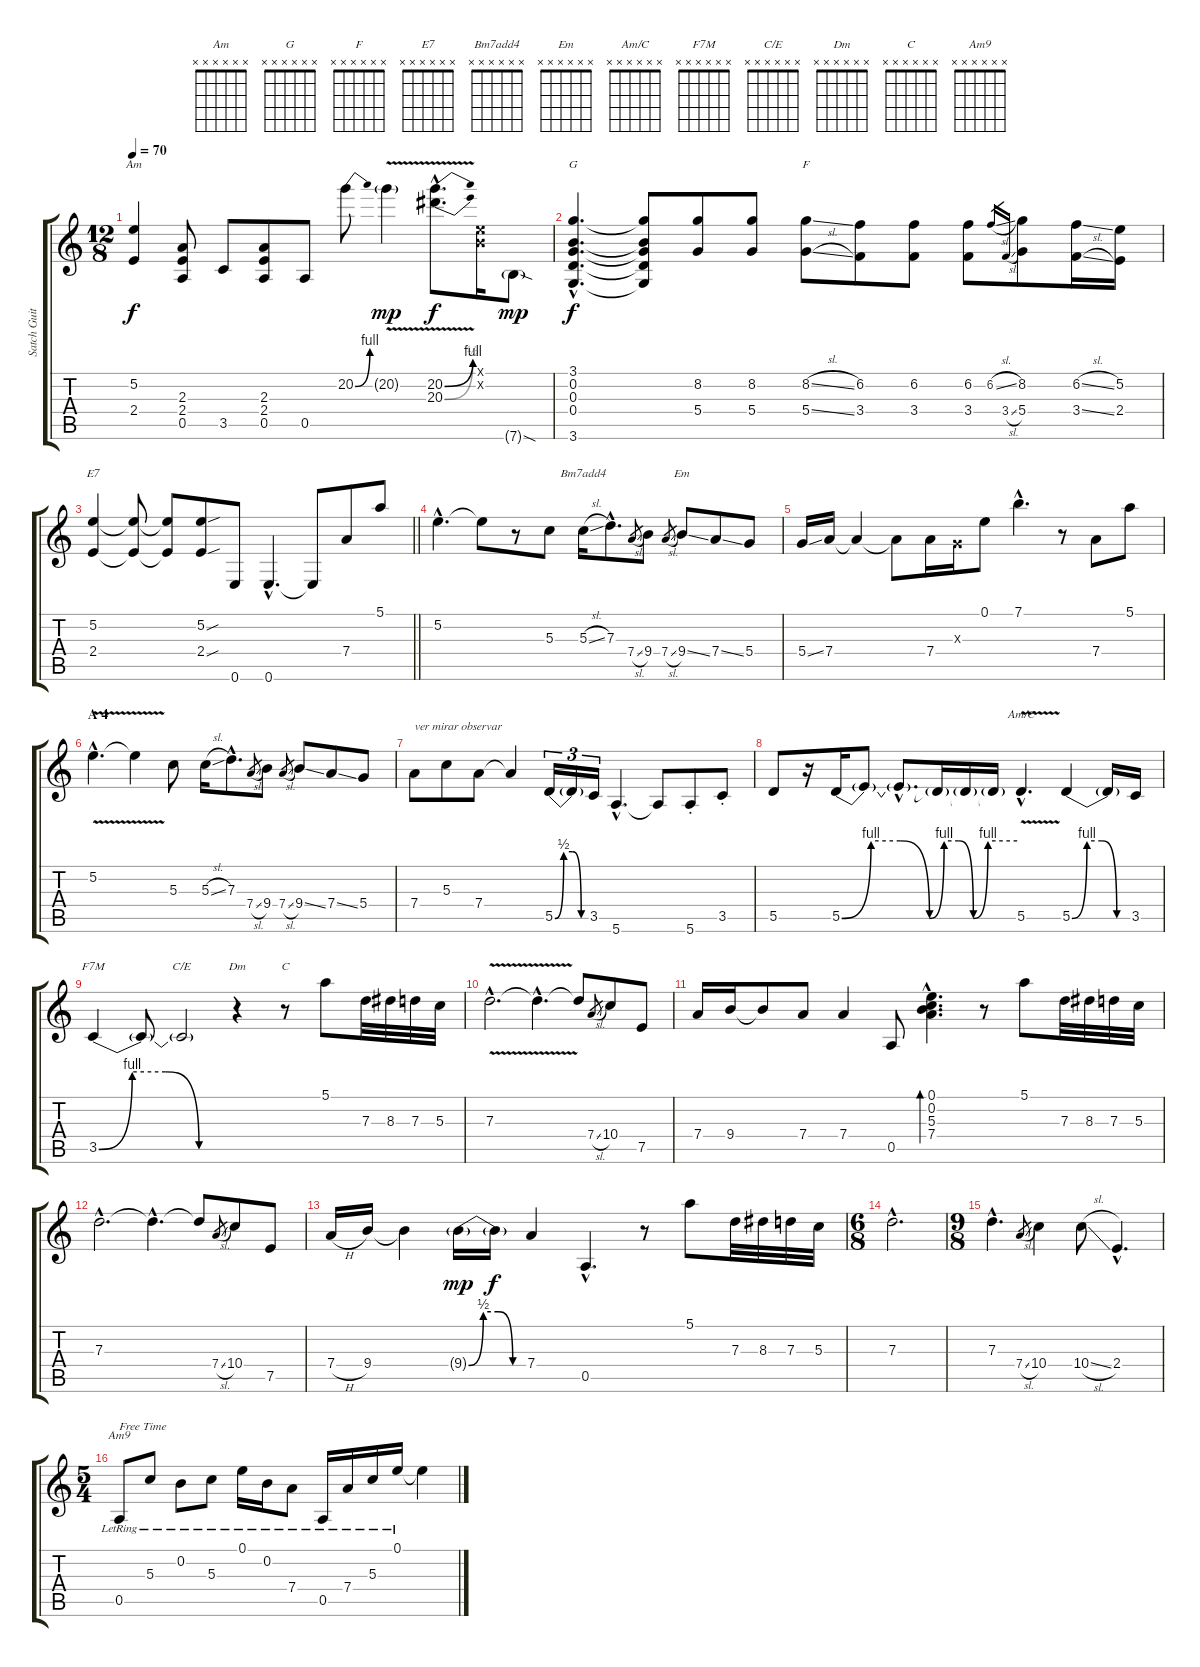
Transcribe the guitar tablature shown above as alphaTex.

\track ("Satch Guitar" "Satch Guit") {instrument distortionguitar}
\staff {score tabs}
\tuning (E4 B3 G3 D3 A2 E2) {hide}
\chord ("Am" x x x x x x)
\chord ("G" x x x x x x)
\chord ("F" x x x x x x)
\chord ("E7" x x x x x x)
\chord ("Bm7add4" x x x x x x)
\chord ("Em" x x x x x x)
\chord ("Am/C" x x x x x x)
\chord ("F7M" x x x x x x)
\chord ("C/E" x x x x x x)
\chord ("Dm" x x x x x x)
\chord ("C" x x x x x x)
\chord ("Am9" x x x x x x)
\ts (12 8)
\tempo 70
\clef g2
\ks c
(5.2 2.4).4{ch "Am" dy f} (2.3 2.4 0.5).8 3.5.8 (2.3 2.4 0.5).8 0.5.8 20.2{be (bend 0 0 60 4)}.8 20.2{v g}.4{dy mp} (20.2{be (bend 0 0 60 4) v hac} 20.3{be (bend 0 0 60 2) v hac}).8{d dy f} (0.1{x} 0.2{x}).16 7.6{sod g}.8{dy mp} |
(3.1{hac} 0.2{hac} 0.3{hac} 0.4{hac} 3.6{hac}).4{d ch "G" dy f} (3.1{t} 0.2{t} 0.3{t} 0.4{t} 3.6{t}).8 (8.2 5.4).8 (8.2 5.4).8 (8.2{sl} 5.4{sl}).8{ch "F"} (6.2 3.4).8 (6.2 3.4).8 (6.2 3.4).8 6.2{sl}.16{gr} 3.4{sl}.16{gr} (8.2 5.4).8 (6.2{sl} 3.4{sl}).16 (5.2 2.4).16 |
\barLineRight lightlight
(5.2 2.4).4{ch "E7"} (5.2{t} 2.4{t}).8 (5.2{t} 2.4{t}).8 (5.2{sou} 2.4{sou}).8 0.6.8 0.6{hac}.4{d} 0.6{t}.8 7.4.8 5.1.8 |
5.2{hac}.4{d} 5.2{t}.8 r.8 5.3.8 5.3{sl}.16{ch "Bm7add4"} 7.3{hac}.8{d} 7.4{sl}.8{gr} 9.4.8 7.4{sl}.8{gr} 9.4{ss}.8{ch "Em"} 7.4{ss}.8 5.4.8 |
5.4{ss}.16 7.4.16 7.4{t}.4 7.4{t}.8 7.4.16{volume 10 instrument electricguitarclean} 0.3{x}.16 0.1.8 7.1{hac}.4{d} r.8 7.4.8{volume 13 instrument distortionguitar} 5.1.8 |
\section ("" "A 4")
5.2{v hac}.4{d} 5.2{t}.4 5.3.8 5.3{sl}.16 7.3{hac}.8{d} 7.4{sl}.8{gr} 9.4.8 7.4{sl}.8{gr} 9.4{ss}.8 7.4{ss}.8 5.4.8 |
7.4.8{txt "ver mirar observar"} 5.3.8 7.4.8 7.4{t}.4 5.5{be (custom 0 0 15 2 30 2 45 0 60 0)}.16{tu (3 2)} 5.5{t}.16{tu (3 2)} 3.5.16{tu (3 2)} 5.6{hac}.4{d} 5.6{t}.8 5.6{st}.8 3.5{st}.8 |
5.5.8 r.16 5.5{be (custom 0 0 10 4 20 4 30 0 35 4 40 4 45 0 50 4 60 4)}.16 5.5{t}.8 5.5{hac t}.8{d} 5.5{t}.16 5.5{t}.16 5.5{t}.16 5.5{v hac}.4{d ch "Am/C"} 5.5{be (custom 0 0 15 4 30 4 45 0 60 0)}.4 5.5{t}.16 3.5.16 |
3.5{be (custom 0 0 15 4 30 4 45 0 60 0)}.4{ch "F7M"} 3.5{t}.8 3.5{t}.2{ch "C/E"} r.4{ch "Dm"} r.8{ch "C"} 5.1.8 7.3.32 8.3.32 7.3.32 5.3.32 |
7.3{v hac}.2{d} 7.3{hac t}.4{d} 7.3{t}.8 7.4{sl}.8{gr} 10.4.8 7.5.8 |
7.4.16 9.4.16 9.4{t}.8 7.4.8 7.4.4 0.5.8 (0.1{hac} 0.2{hac} 5.3{hac} 7.4{hac}).4{d bd 120 instrument electricguitarclean} r.8 5.1.8{instrument distortionguitar} 7.3.32 8.3.32 7.3.32 5.3.32 |
7.3{hac}.2{d} 7.3{hac t}.4{d} 7.3{t}.8 7.4{sl}.8{gr} 10.4.8 7.5.8 |
7.4{h}.16 9.4.16 9.4{t}.4 9.4{be (custom 0 0 15 2 30 2 45 0 60 0) g}.16{dy mp} 9.4{t}.16{dy f} 7.4.4 0.5{hac}.4{d} r.8 5.1.8 7.3.32 8.3.32 7.3.32 5.3.32 |
\ts (6 8)
7.3{hac}.2{d} |
\ts (9 8)
7.3{hac}.4{d} 7.4{sl}.8{gr} 10.4.4 10.4{sl}.8 2.4{hac}.4{d} |
\ts (5 4)
0.5{lr}.8{ch "Am9" txt "Free Time" volume 10 instrument electricguitarclean} 5.3{lr}.8 0.2{lr}.8 5.3{lr}.8 0.1{lr}.16 0.2{lr}.16 7.4{lr}.8 0.5{lr}.16 7.4{lr}.16 5.3{lr}.16 0.1{lr}.16 0.1{t}.4
